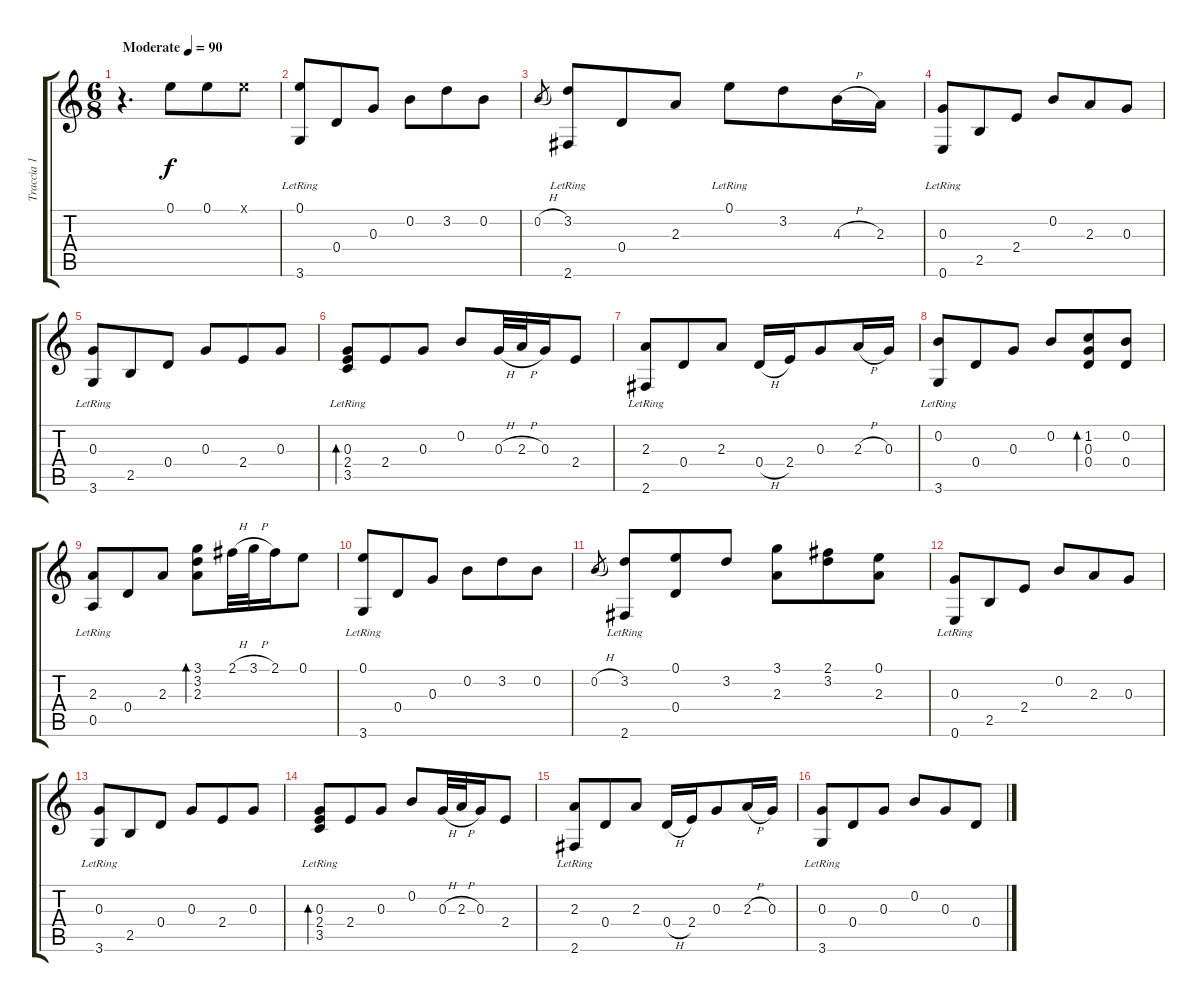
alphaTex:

\track ("Traccia 1" "Traccia 1") {instrument acousticguitarsteel}
\staff {score tabs}
\tuning (E4 B3 G3 D3 A2 E2) {hide}
\ts (6 8)
\tempo (90 "Moderate")
\clef g2
\ks c
r.4{d dy f instrument acousticguitarsteel} 0.1.8 0.1.8 0.1{x}.8 |
(0.1{lr} 3.6{lr}).8 0.4.8 0.3.8 0.2.8 3.2.8 0.2.8 |
0.2{h}.8{gr} (3.2{lr} 2.6{lr}).8 0.4.8 2.3.8 0.1{lr}.8 3.2.8 4.3{h}.16 2.3.16 |
(0.3{lr} 0.6{lr}).8 2.5.8 2.4.8 0.2.8 2.3.8 0.3.8 |
(0.3{lr} 3.6{lr}).8 2.5.8 0.4.8 0.3.8 2.4.8 0.3.8 |
(0.3{lr} 2.4 3.5{lr}).8{bd 240} 2.4.8 0.3.8 0.2.8 0.3{h}.32 2.3{h}.32 0.3.16 2.4.8 |
(2.3{lr} 2.6{lr}).8 0.4.8 2.3.8 0.4{h}.16 2.4.16 0.3.8 2.3{h}.16 0.3.16 |
(0.2{lr} 3.6{lr}).8 0.4.8 0.3.8 0.2.8 (1.2 0.3 0.4).8{bd 240} (0.2 0.4).8 |
(2.3 0.5{lr}).8 0.4.8 2.3.8 (3.1 3.2 2.3).8{bd 240} 2.1{h}.32 3.1{h}.32 2.1.16 0.1.8 |
(0.1{lr} 3.6{lr}).8 0.4.8 0.3.8 0.2.8 3.2.8 0.2.8 |
0.2{h}.8{gr} (3.2{lr} 2.6{lr}).8 (0.1 0.4).8 3.2.8 (3.1 2.3).8 (2.1 3.2).8 (0.1 2.3).8 |
(0.3{lr} 0.6{lr}).8 2.5.8 2.4.8 0.2.8 2.3.8 0.3.8 |
(0.3{lr} 3.6{lr}).8 2.5.8 0.4.8 0.3.8 2.4.8 0.3.8 |
(0.3{lr} 2.4 3.5{lr}).8{bd 240} 2.4.8 0.3.8 0.2.8 0.3{h}.32 2.3{h}.32 0.3.16 2.4.8 |
(2.3{lr} 2.6{lr}).8 0.4.8 2.3.8 0.4{h}.16 2.4.16 0.3.8 2.3{h}.16 0.3.16 |
(0.3 3.6{lr}).8 0.4.8 0.3.8 0.2.8 0.3.8 0.4.8
